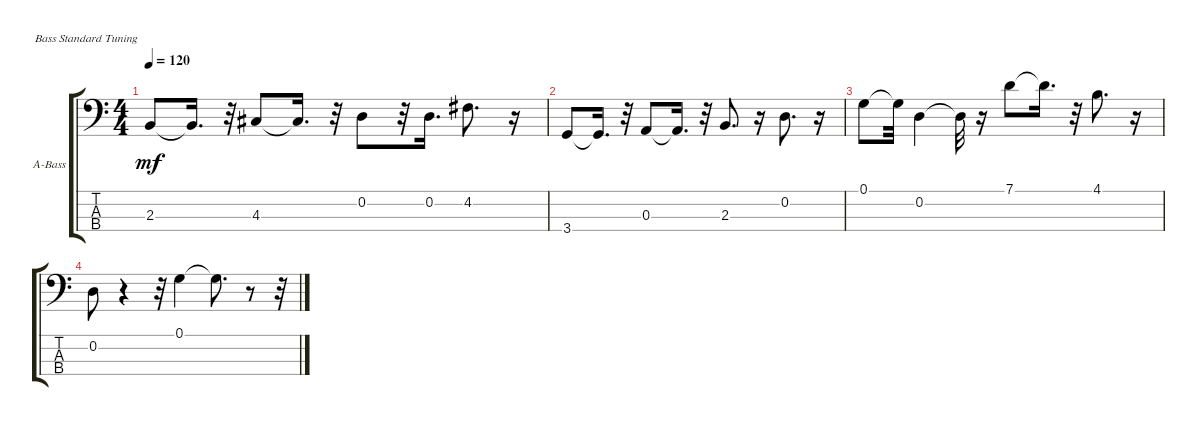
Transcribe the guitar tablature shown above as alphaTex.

\bracketExtendMode groupsimilarinstruments
\firstSystemTrackNameOrientation horizontal
\otherSystemsTrackNameOrientation horizontal
\track ("Bass    (BB)" "A-Bass") {instrument acousticbass}
\staff {score tabs}
\tuning (G2 D2 A1 E1)
\ts (4 4)
\tempo 120
\clef f4
\ks c
2.3.8{dy mf} 2.3{t}.16{d} r.32 4.3.8 4.3{t}.16{d} r.32 0.2.8 r.32 0.2.16{d} 4.2.8{d} r.16 |
3.4.8 3.4{t}.16{d} r.32 0.3.8 0.3{t}.16{d} r.32 2.3.8{d} r.16 0.2.8{d} r.16 |
0.1.8 0.1{t}.32 0.2.4 0.2{t}.32 r.16 7.1.8 7.1{t}.16{d} r.32 4.1.8{d} r.16 |
0.2.8 r.4 r.32 0.1.4 0.1{t}.8{d} r.8 r.32
